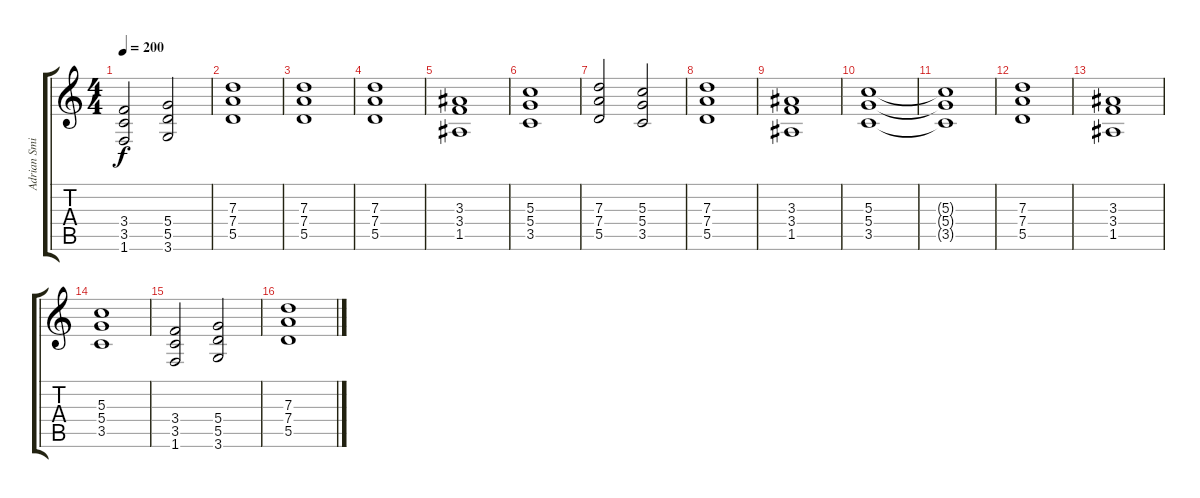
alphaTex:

\track ("Adrian Smith" "Adrian Smi") {instrument distortionguitar}
\staff {score tabs}
\tuning (E4 B3 G3 D3 A2 E2) {hide}
\ts (4 4)
\tempo 200
\clef g2
\ks c
(3.4 3.5 1.6).2{dy f} (5.4 5.5 3.6).2 |
(7.3 7.4 5.5).1 |
(7.3 7.4 5.5).1 |
(7.3 7.4 5.5).1 |
(3.3 3.4 1.5).1 |
(5.3 5.4 3.5).1 |
(7.3 7.4 5.5).2 (5.3 5.4 3.5).2 |
(7.3 7.4 5.5).1 |
(3.3 3.4 1.5).1 |
(5.3 5.4 3.5).1 |
(5.3{t} 5.4{t} 3.5{t}).1 |
(7.3 7.4 5.5).1 |
(3.3 3.4 1.5).1 |
(5.3 5.4 3.5).1 |
(3.4 3.5 1.6).2 (5.4 5.5 3.6).2 |
(7.3 7.4 5.5).1
